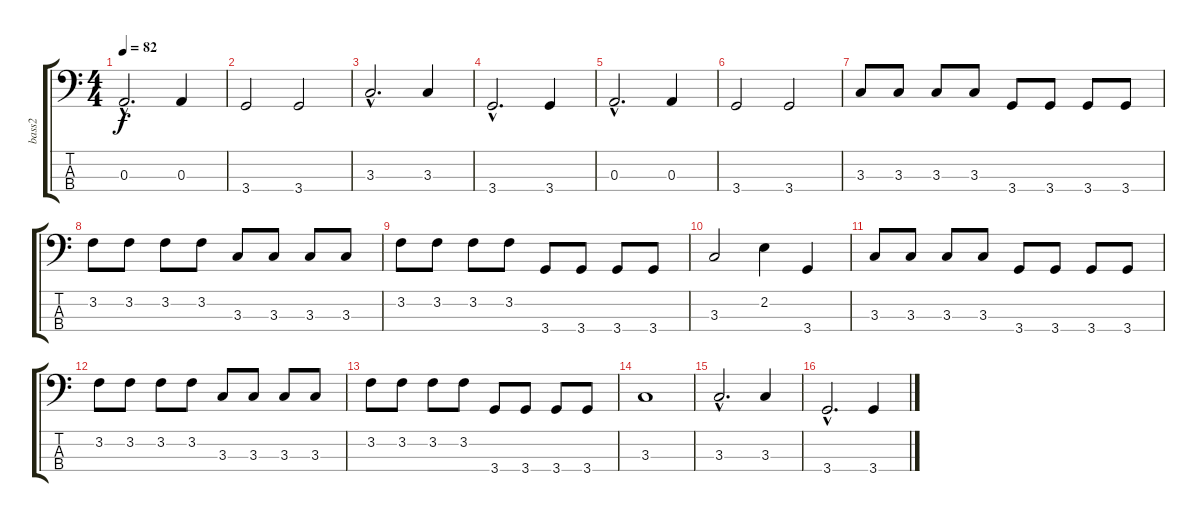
\track ("bass2" "bass2") {instrument electricbassfinger}
\staff {score tabs}
\tuning (G2 D2 A1 E1) {hide}
\ts (4 4)
\tempo 82
\clef f4
\ks c
0.3{hac}.2{d dy f} 0.3.4 |
3.4.2 3.4.2 |
3.3{hac}.2{d} 3.3.4 |
3.4{hac}.2{d} 3.4.4 |
0.3{hac}.2{d} 0.3.4 |
3.4.2 3.4.2 |
3.3.8 3.3.8 3.3.8 3.3.8 3.4.8 3.4.8 3.4.8 3.4.8 |
3.2.8 3.2.8 3.2.8 3.2.8 3.3.8 3.3.8 3.3.8 3.3.8 |
3.2.8 3.2.8 3.2.8 3.2.8 3.4.8 3.4.8 3.4.8 3.4.8 |
3.3.2 2.2.4 3.4.4 |
3.3.8 3.3.8 3.3.8 3.3.8 3.4.8 3.4.8 3.4.8 3.4.8 |
3.2.8 3.2.8 3.2.8 3.2.8 3.3.8 3.3.8 3.3.8 3.3.8 |
3.2.8 3.2.8 3.2.8 3.2.8 3.4.8 3.4.8 3.4.8 3.4.8 |
3.3.1 |
3.3{hac}.2{d} 3.3.4 |
3.4{hac}.2{d} 3.4.4
